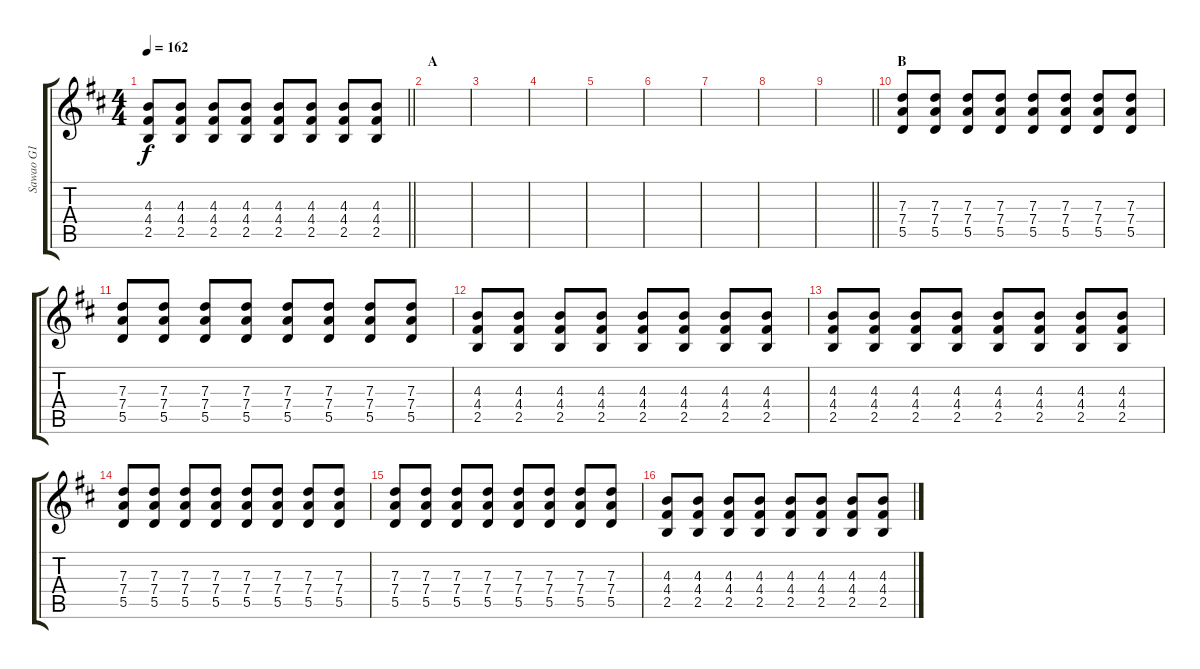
\track ("Sawao G1" "Sawao G1") {instrument overdrivenguitar}
\staff {score tabs}
\tuning (E4 B3 G3 D3 A2 E2) {hide}
\ts (4 4)
\tempo 162
\clef g2
\barLineRight lightlight
\ks d
(4.3 4.4 2.5).8{dy f} (4.3 4.4 2.5).8 (4.3 4.4 2.5).8 (4.3 4.4 2.5).8 (4.3 4.4 2.5).8 (4.3 4.4 2.5).8 (4.3 4.4 2.5).8 (4.3 4.4 2.5).8 |
\section ("" "A")
|
|
|
|
|
|
|
\barLineRight lightlight
|
\section ("" "B")
(7.3 7.4 5.5).8 (7.3 7.4 5.5).8 (7.3 7.4 5.5).8 (7.3 7.4 5.5).8 (7.3 7.4 5.5).8 (7.3 7.4 5.5).8 (7.3 7.4 5.5).8 (7.3 7.4 5.5).8 |
(7.3 7.4 5.5).8 (7.3 7.4 5.5).8 (7.3 7.4 5.5).8 (7.3 7.4 5.5).8 (7.3 7.4 5.5).8 (7.3 7.4 5.5).8 (7.3 7.4 5.5).8 (7.3 7.4 5.5).8 |
(4.3 4.4 2.5).8 (4.3 4.4 2.5).8 (4.3 4.4 2.5).8 (4.3 4.4 2.5).8 (4.3 4.4 2.5).8 (4.3 4.4 2.5).8 (4.3 4.4 2.5).8 (4.3 4.4 2.5).8 |
(4.3 4.4 2.5).8 (4.3 4.4 2.5).8 (4.3 4.4 2.5).8 (4.3 4.4 2.5).8 (4.3 4.4 2.5).8 (4.3 4.4 2.5).8 (4.3 4.4 2.5).8 (4.3 4.4 2.5).8 |
(7.3 7.4 5.5).8 (7.3 7.4 5.5).8 (7.3 7.4 5.5).8 (7.3 7.4 5.5).8 (7.3 7.4 5.5).8 (7.3 7.4 5.5).8 (7.3 7.4 5.5).8 (7.3 7.4 5.5).8 |
(7.3 7.4 5.5).8 (7.3 7.4 5.5).8 (7.3 7.4 5.5).8 (7.3 7.4 5.5).8 (7.3 7.4 5.5).8 (7.3 7.4 5.5).8 (7.3 7.4 5.5).8 (7.3 7.4 5.5).8 |
(4.3 4.4 2.5).8 (4.3 4.4 2.5).8 (4.3 4.4 2.5).8 (4.3 4.4 2.5).8 (4.3 4.4 2.5).8 (4.3 4.4 2.5).8 (4.3 4.4 2.5).8 (4.3 4.4 2.5).8
